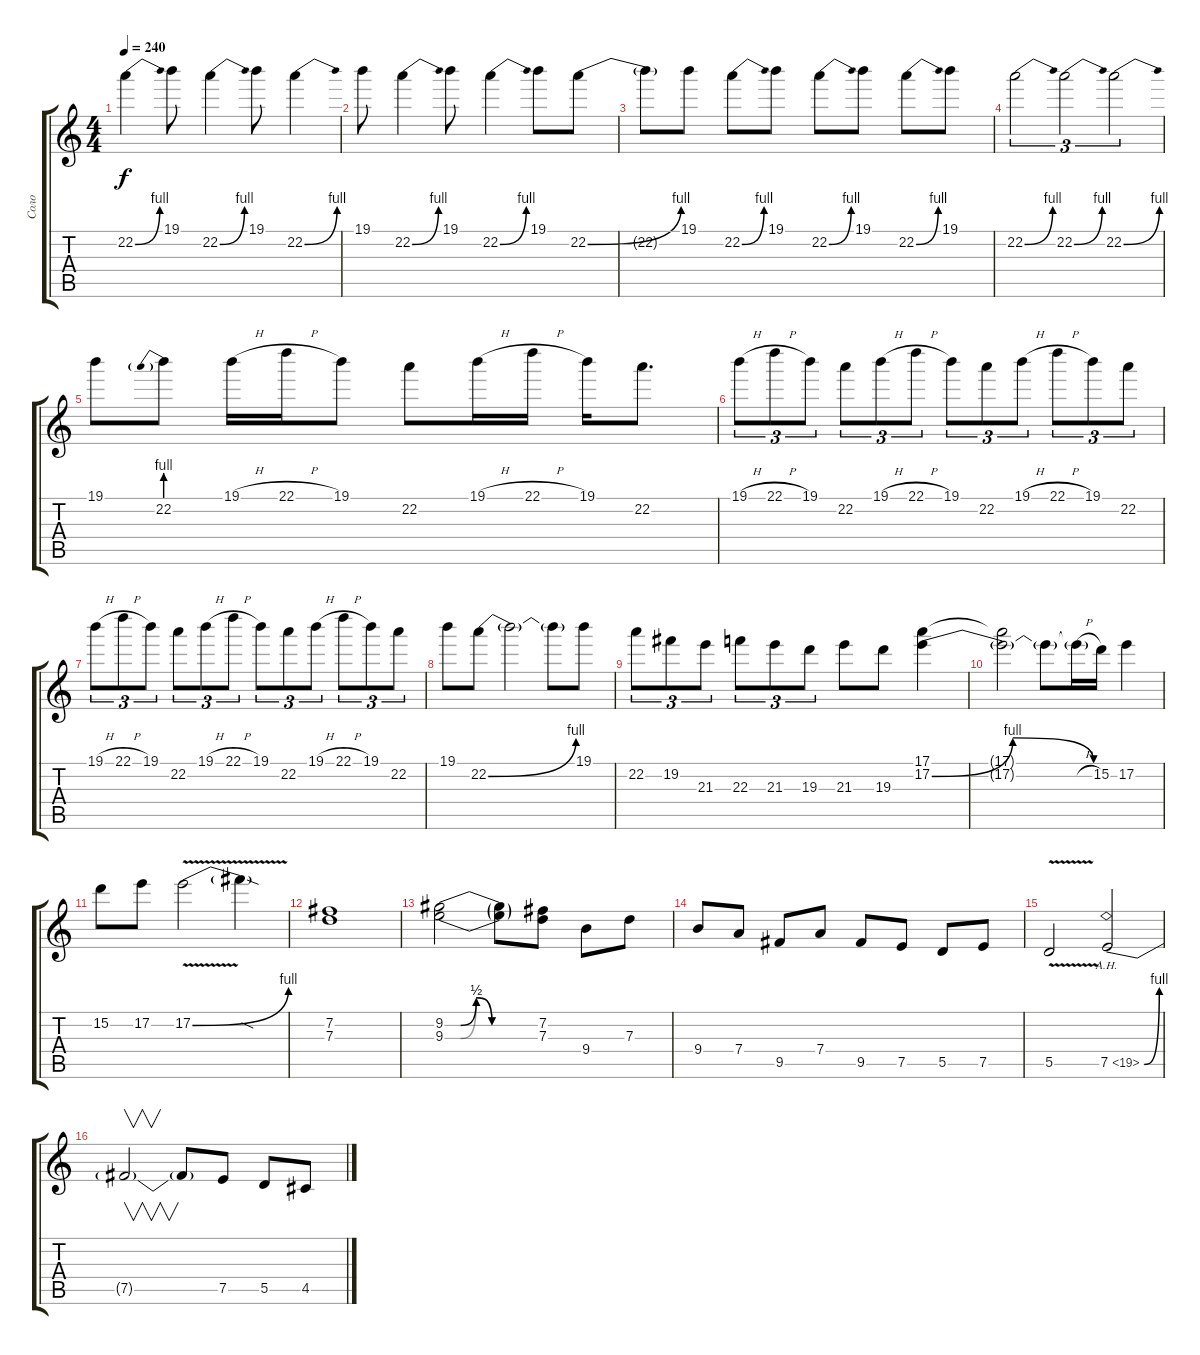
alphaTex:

\track ("Соло" "Соло") {instrument distortionguitar}
\staff {score tabs}
\tuning (E4 B3 G3 D3 A2 E2) {hide}
\ts (4 4)
\tempo 240
\clef g2
\ks c
22.2{be (bend 0 0 60 4)}.4{dy f} 19.1.8 22.2{be (bend 0 0 60 4)}.4 19.1.8 22.2{be (bend 0 0 60 4)}.4 |
19.1.8 22.2{be (bend 0 0 60 4)}.4 19.1.8 22.2{be (bend 0 0 60 4)}.4 19.1.8 22.2{be (bend 0 0 60 4)}.8 |
22.2{t}.8 19.1.8 22.2{be (bend 0 0 60 4)}.8 19.1.8 22.2{be (bend 0 0 60 4)}.8 19.1.8 22.2{be (bend 0 0 60 4)}.8 19.1.8 |
22.2{be (bend 0 0 60 4)}.2{tu (3 2)} 22.2{be (bend 0 0 60 4)}.2{tu (3 2)} 22.2{be (bend 0 0 60 4)}.2{tu (3 2)} |
19.1.8 22.2{be (prebend 0 4 60 4)}.8 19.1{h}.16 22.1{h}.16 19.1.8 22.2.8 19.1{h}.16 22.1{h}.16 19.1.16 22.2.8{d} |
19.1{h}.8{tu (3 2)} 22.1{h}.8{tu (3 2)} 19.1.8{tu (3 2)} 22.2.8{tu (3 2)} 19.1{h}.8{tu (3 2)} 22.1{h}.8{tu (3 2)} 19.1.8{tu (3 2)} 22.2.8{tu (3 2)} 19.1{h}.8{tu (3 2)} 22.1{h}.8{tu (3 2)} 19.1.8{tu (3 2)} 22.2.8{tu (3 2)} |
19.1{h}.8{tu (3 2)} 22.1{h}.8{tu (3 2)} 19.1.8{tu (3 2)} 22.2.8{tu (3 2)} 19.1{h}.8{tu (3 2)} 22.1{h}.8{tu (3 2)} 19.1.8{tu (3 2)} 22.2.8{tu (3 2)} 19.1{h}.8{tu (3 2)} 22.1{h}.8{tu (3 2)} 19.1.8{tu (3 2)} 22.2.8{tu (3 2)} |
19.1.8 22.2{be (bend 0 0 60 4)}.8 22.2{t}.2 22.2{t}.8 19.1.8 |
22.2.8{tu (3 2)} 19.2.8{tu (3 2)} 21.3.8{tu (3 2)} 22.3.8{tu (3 2)} 21.3.8{tu (3 2)} 19.3.8{tu (3 2)} 21.3.8 19.3.8 (17.1 17.2{be (bendrelease 0 0 15 4 45 4 60 0)}).4 |
(17.1{t} 17.2{t}).2 17.2{t}.8 17.2{h t}.16 15.2.16 17.2.4 |
15.2.8 17.2.8 17.2{be (bend 0 0 60 4) v}.2 17.2{sod t}.4 |
(7.2 7.3).1 |
(9.2{be (custom 0 0 10 0 20 2 30 0 60 0)} 9.3{be (custom 0 0 10 0 20 2 30 0 60 0)}).2 (9.2{t} 9.3{t}).8 (7.2 7.3).8 9.4.8 7.3.8 |
9.4.8 7.4.8 9.5.8 7.4.8 9.5.8 7.5.8 5.5.8 7.5.8 |
5.5{v}.2 7.5{be (bend 0 0 60 4) ah 12}.2 |
7.5{t}.2{v} 7.5{t}.8 7.5.8 5.5.8 4.5.8
